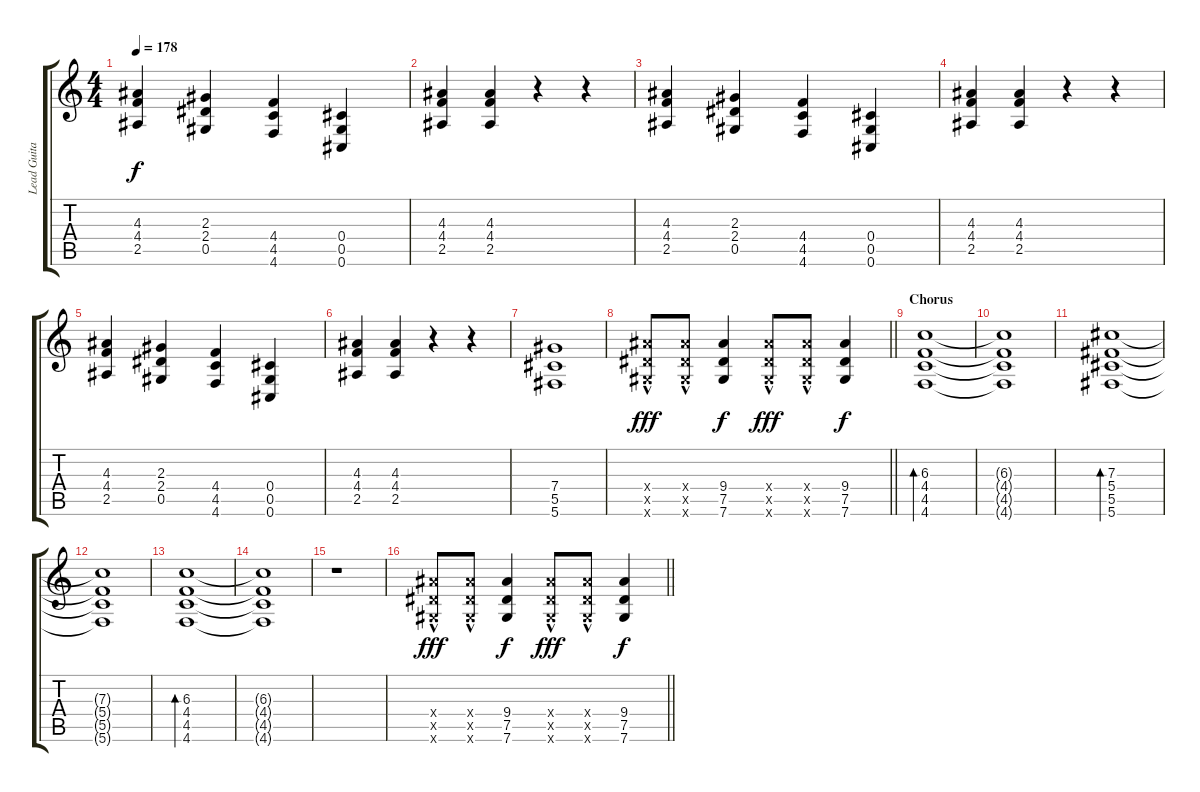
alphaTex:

\track ("Lead Guitar (Barry Stock)" "Lead Guita") {instrument distortionguitar}
\staff {score tabs}
\tuning (Eb4 Bb3 Gb3 Db3 Ab2 Db2) {hide}
\ts (4 4)
\tempo 178
\clef g2
\ks c
(4.3 4.4 2.5).4{dy f} (2.3 2.4 0.5).4 (4.4 4.5 4.6).4 (0.4 0.5 0.6).4 |
(4.3 4.4 2.5).4 (4.3 4.4 2.5).4 r.4 r.4 |
(4.3 4.4 2.5).4 (2.3 2.4 0.5).4 (4.4 4.5 4.6).4 (0.4 0.5 0.6).4 |
(4.3 4.4 2.5).4 (4.3 4.4 2.5).4 r.4 r.4 |
(4.3 4.4 2.5).4 (2.3 2.4 0.5).4 (4.4 4.5 4.6).4 (0.4 0.5 0.6).4 |
(4.3 4.4 2.5).4 (4.3 4.4 2.5).4 r.4 r.4 |
(7.4 5.5 5.6).1 |
\barLineRight lightlight
(9.4{hac x} 7.5{hac x} 7.6{hac x}).8{dy fff} (9.4{hac x} 7.5{hac x} 7.6{hac x}).8 (9.4 7.5 7.6).4{dy f} (9.4{hac x} 7.5{hac x} 7.6{hac x}).8{dy fff} (9.4{hac x} 7.5{hac x} 7.6{hac x}).8 (9.4 7.5 7.6).4{dy f} |
\section ("" "Chorus")
(6.3 4.4 4.5 4.6).1{bd 240 instrument electricguitarclean} |
(6.3{t} 4.4{t} 4.5{t} 4.6{t}).1 |
(7.3 5.4 5.5 5.6).1{bd 240} |
(7.3{t} 5.4{t} 5.5{t} 5.6{t}).1 |
(6.3 4.4 4.5 4.6).1{bd 240} |
(6.3{t} 4.4{t} 4.5{t} 4.6{t}).1 |
r.1 |
\barLineRight lightlight
(9.4{hac x} 7.5{hac x} 7.6{hac x}).8{dy fff instrument distortionguitar} (9.4{hac x} 7.5{hac x} 7.6{hac x}).8 (9.4 7.5 7.6).4{dy f} (9.4{hac x} 7.5{hac x} 7.6{hac x}).8{dy fff} (9.4{hac x} 7.5{hac x} 7.6{hac x}).8 (9.4 7.5 7.6).4{dy f}
